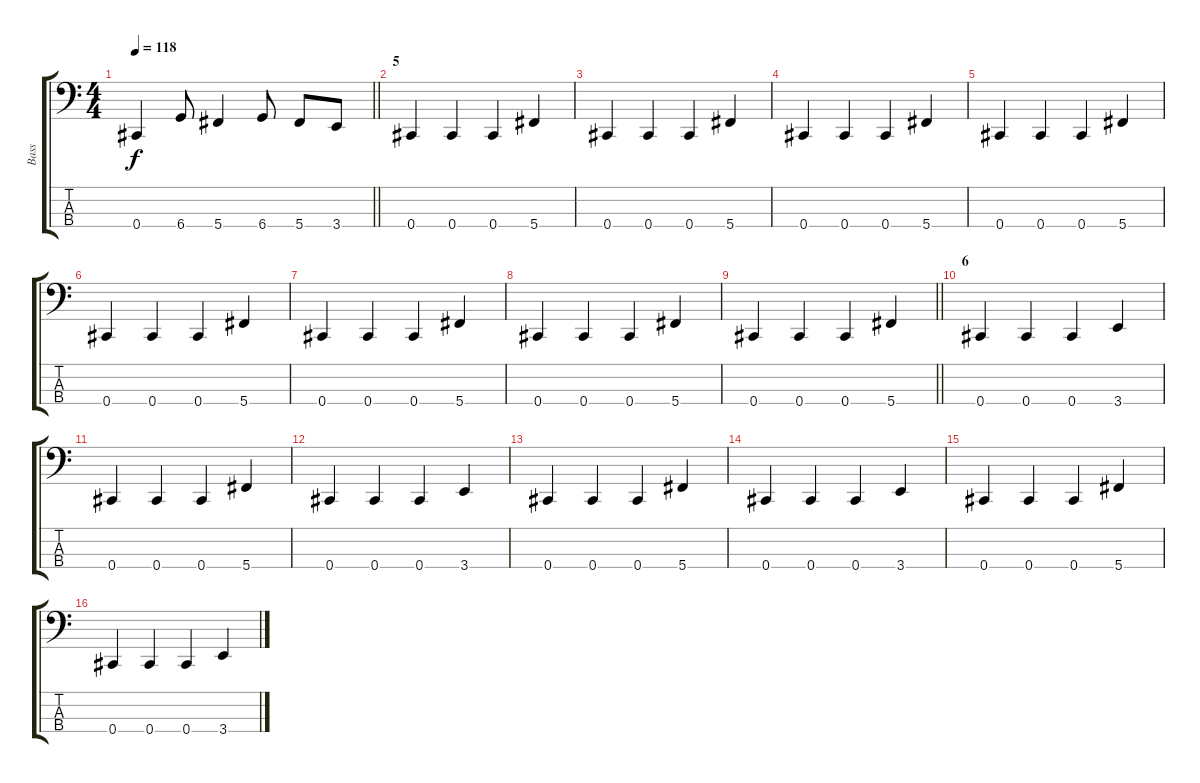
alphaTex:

\track ("Bass" "Bass") {instrument electricbassfinger}
\staff {score tabs}
\tuning (E2 B1 Gb1 Db1) {hide}
\ts (4 4)
\tempo 118
\clef f4
\barLineRight lightlight
\ks c
0.4.4{dy f} 6.4.8 5.4.4 6.4.8 5.4.8 3.4.8 |
\section ("" "5")
0.4.4 0.4.4 0.4.4 5.4.4 |
0.4.4 0.4.4 0.4.4 5.4.4 |
0.4.4 0.4.4 0.4.4 5.4.4 |
0.4.4 0.4.4 0.4.4 5.4.4 |
0.4.4 0.4.4 0.4.4 5.4.4 |
0.4.4 0.4.4 0.4.4 5.4.4 |
0.4.4 0.4.4 0.4.4 5.4.4 |
\barLineRight lightlight
0.4.4 0.4.4 0.4.4 5.4.4 |
\section ("" "6")
0.4.4 0.4.4 0.4.4 3.4.4 |
0.4.4 0.4.4 0.4.4 5.4.4 |
0.4.4 0.4.4 0.4.4 3.4.4 |
0.4.4 0.4.4 0.4.4 5.4.4 |
0.4.4 0.4.4 0.4.4 3.4.4 |
0.4.4 0.4.4 0.4.4 5.4.4 |
0.4.4 0.4.4 0.4.4 3.4.4
